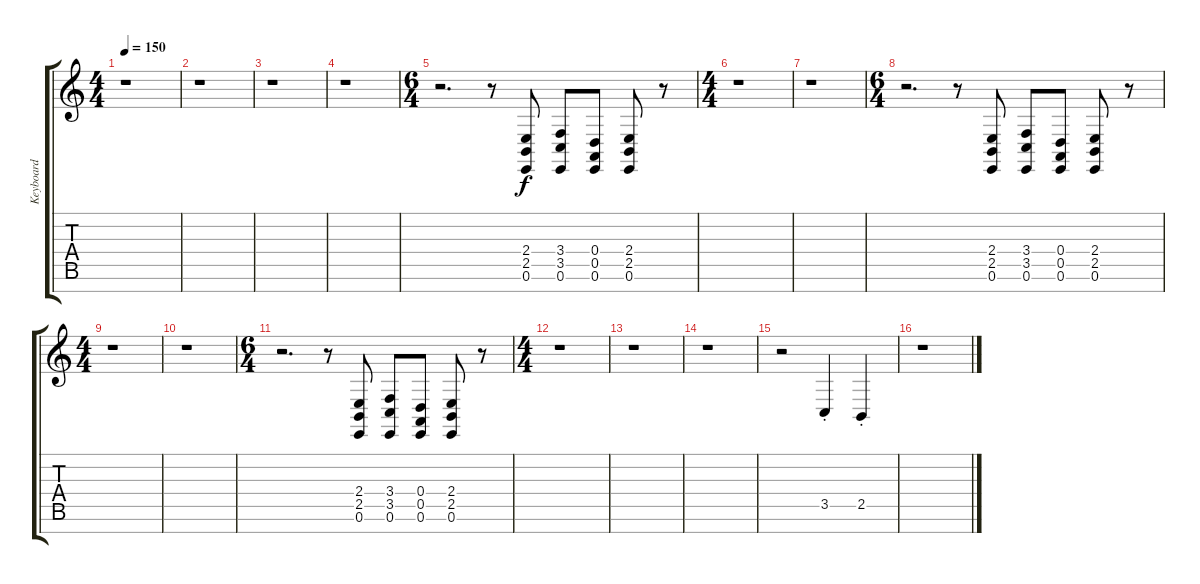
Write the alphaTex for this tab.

\track ("Keyboard" "Keyboard") {instrument tuba}
\staff {score tabs}
\tuning (E4 B3 G3 D3 A2 E2 B1) {hide}
\ts (4 4)
\tempo 150
\clef g2
\ks c
r.1{dy f} |
r.1 |
r.1 |
r.1 |
\ts (6 4)
r.2{d} r.8 (2.4 2.5 0.6).8 (3.4 3.5 0.6).8 (0.4 0.5 0.6).8 (2.4 2.5 0.6).8 r.8 |
\ts (4 4)
r.1 |
r.1 |
\ts (6 4)
r.2{d} r.8 (2.4 2.5 0.6).8 (3.4 3.5 0.6).8 (0.4 0.5 0.6).8 (2.4 2.5 0.6).8 r.8 |
\ts (4 4)
r.1 |
r.1 |
\ts (6 4)
r.2{d} r.8 (2.4 2.5 0.6).8 (3.4 3.5 0.6).8 (0.4 0.5 0.6).8 (2.4 2.5 0.6).8 r.8 |
\ts (4 4)
r.1 |
r.1 |
r.1 |
r.2 3.5{st}.4 2.5{st}.4 |
r.1
